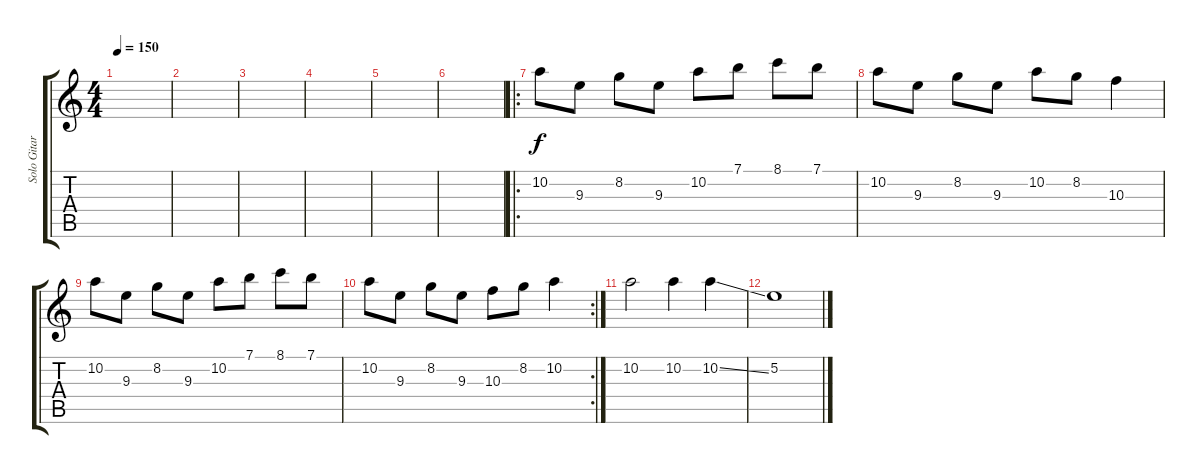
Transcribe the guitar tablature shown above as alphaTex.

\track ("Solo Gitarre" "Solo Gitar") {instrument acousticguitarnylon}
\staff {score tabs}
\tuning (E4 B3 G3 D3 A2 E2) {hide}
\ts (4 4)
\tempo 150
\clef g2
\ks c
|
|
|
|
|
|
\ro
10.2.8{volume 16} 9.3.8 8.2.8 9.3.8 10.2.8 7.1.8 8.1.8 7.1.8 |
10.2.8 9.3.8 8.2.8 9.3.8 10.2.8 8.2.8 10.3.4 |
10.2.8 9.3.8 8.2.8 9.3.8 10.2.8 7.1.8 8.1.8 7.1.8 |
\rc 2
10.2.8 9.3.8 8.2.8 9.3.8 10.3.8 8.2.8 10.2.4 |
10.2.2 10.2.4 10.2{ss}.4 |
5.2.1
